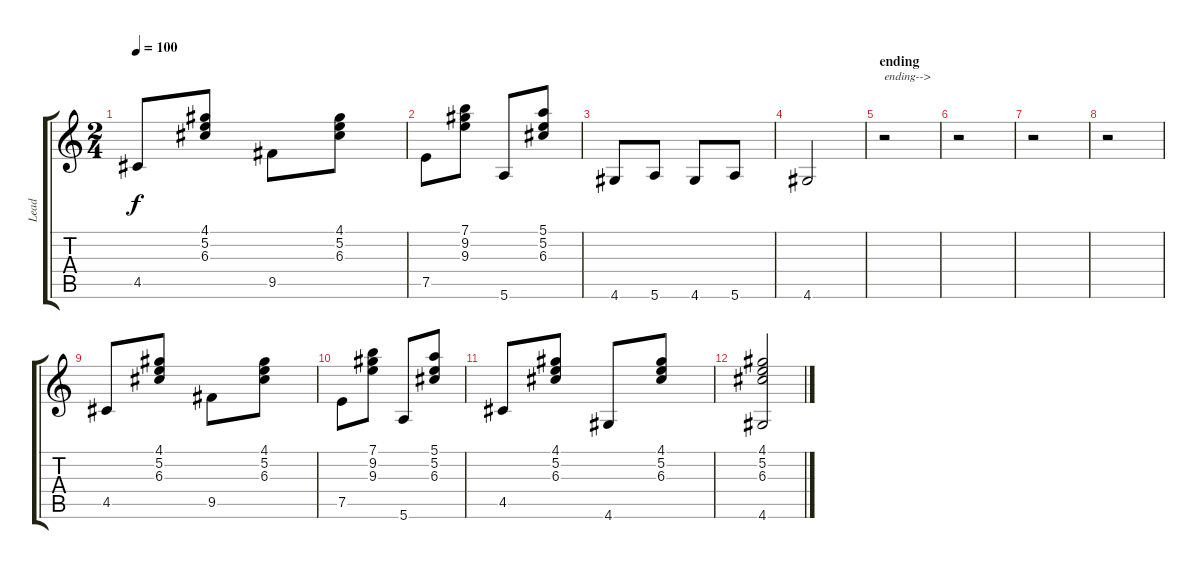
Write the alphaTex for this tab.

\track ("Lead" "Lead") {instrument acousticguitarsteel}
\staff {score tabs}
\tuning (E4 B3 G3 D3 A2 E2) {hide}
\ts (2 4)
\tempo 100
\clef g2
\ks c
4.5.8{dy f} (4.1 5.2 6.3).8 9.5.8 (4.1 5.2 6.3).8 |
7.5.8 (7.1 9.2 9.3).8 5.6.8 (5.1 5.2 6.3).8 |
4.6.8 5.6.8 4.6.8 5.6.8 |
4.6.2 |
\section ("" "ending")
r.2{txt "ending-->"} |
r.2 |
r.2 |
r.2 |
4.5.8 (4.1 5.2 6.3).8 9.5.8 (4.1 5.2 6.3).8 |
7.5.8 (7.1 9.2 9.3).8 5.6.8 (5.1 5.2 6.3).8 |
4.5.8 (4.1 5.2 6.3).8 4.6.8 (4.1 5.2 6.3).8 |
(4.1 5.2 6.3 4.6).2
